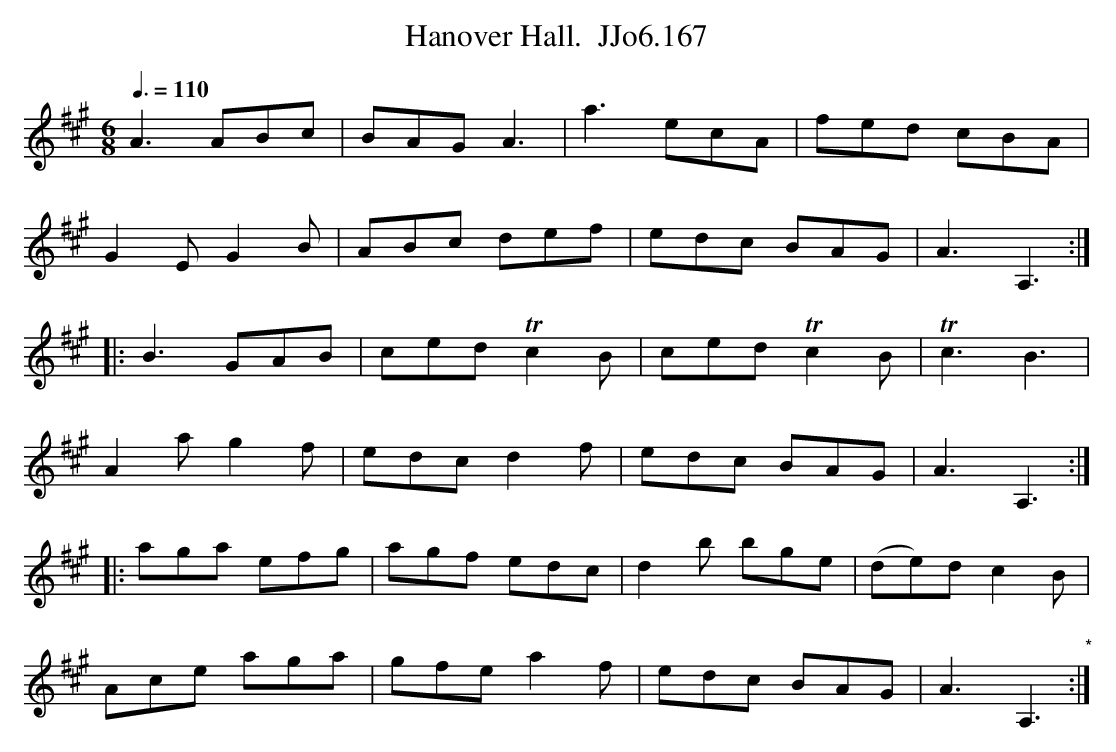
X:1
T:Hanover Hall.  JJo6.167
M:6/8
L:1/8
Q:3/8=110
K:A
A3 ABc|BAG A3|a3 ecA|fed cBA|
G2E G2B|ABc def|edc BAG|A3 A,3:|
|: B3 GAB|ced !trill!c2B|ced !trill!c2B|!trill!c3 B3|
A2a g2f|edc d2f|edc BAG|A3 A,3 :|
|: aga efg|agf edc|d2b bge|(de)d c2B|
Ace aga|gfe a2f|edc BAG|A3 A,3 "*":|
